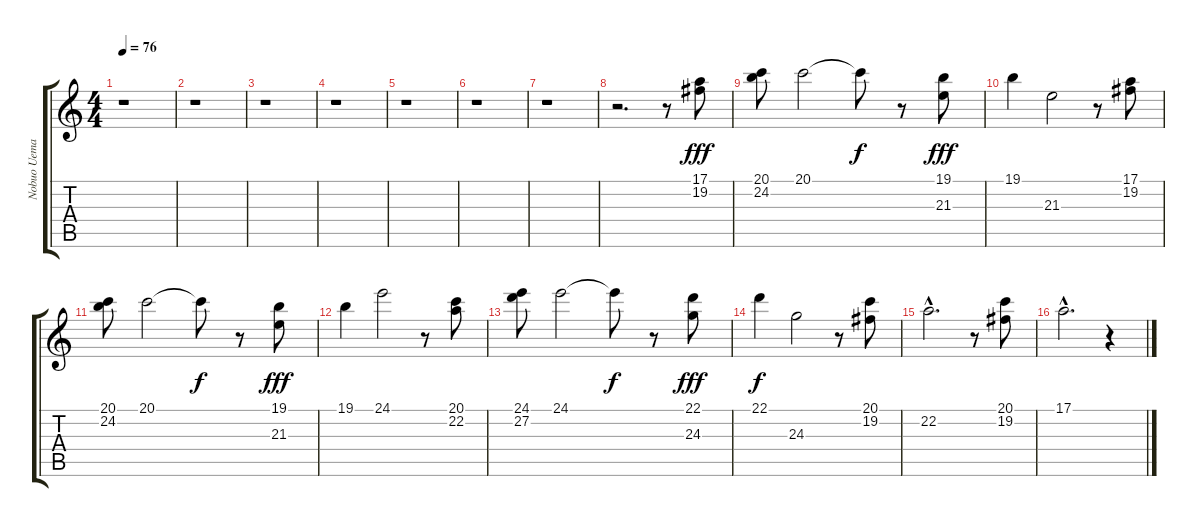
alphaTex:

\track ("Nobuo Uematsu" "Nobuo Uema") {instrument brightacousticpiano}
\staff {score tabs}
\tuning (E4 B3 G3 D3 A2 E2) {hide}
\ts (4 4)
\tempo 76
\clef g2
\ks c
r.1{dy fff instrument brightacousticpiano} |
r.1 |
r.1 |
r.1 |
r.1 |
r.1 |
r.1 |
r.2{d} r.8 (17.1 19.2).8 |
(20.1 24.2).8 20.1.2 20.1{t}.8{dy f} r.8 (19.1 21.3).8{dy fff} |
19.1.4 21.3.2 r.8 (17.1 19.2).8 |
(20.1 24.2).8 20.1.2 20.1{t}.8{dy f} r.8 (19.1 21.3).8{dy fff} |
19.1.4 24.1.2 r.8 (20.1 22.2).8 |
(24.1 27.2).8 24.1.2 24.1{t}.8{dy f} r.8 (22.1 24.3).8{dy fff} |
22.1.4{dy f} 24.3.2 r.8 (20.1 19.2).8 |
22.2{hac}.2{d} r.8 (20.1 19.2).8 |
17.1{hac}.2{d} r.4
